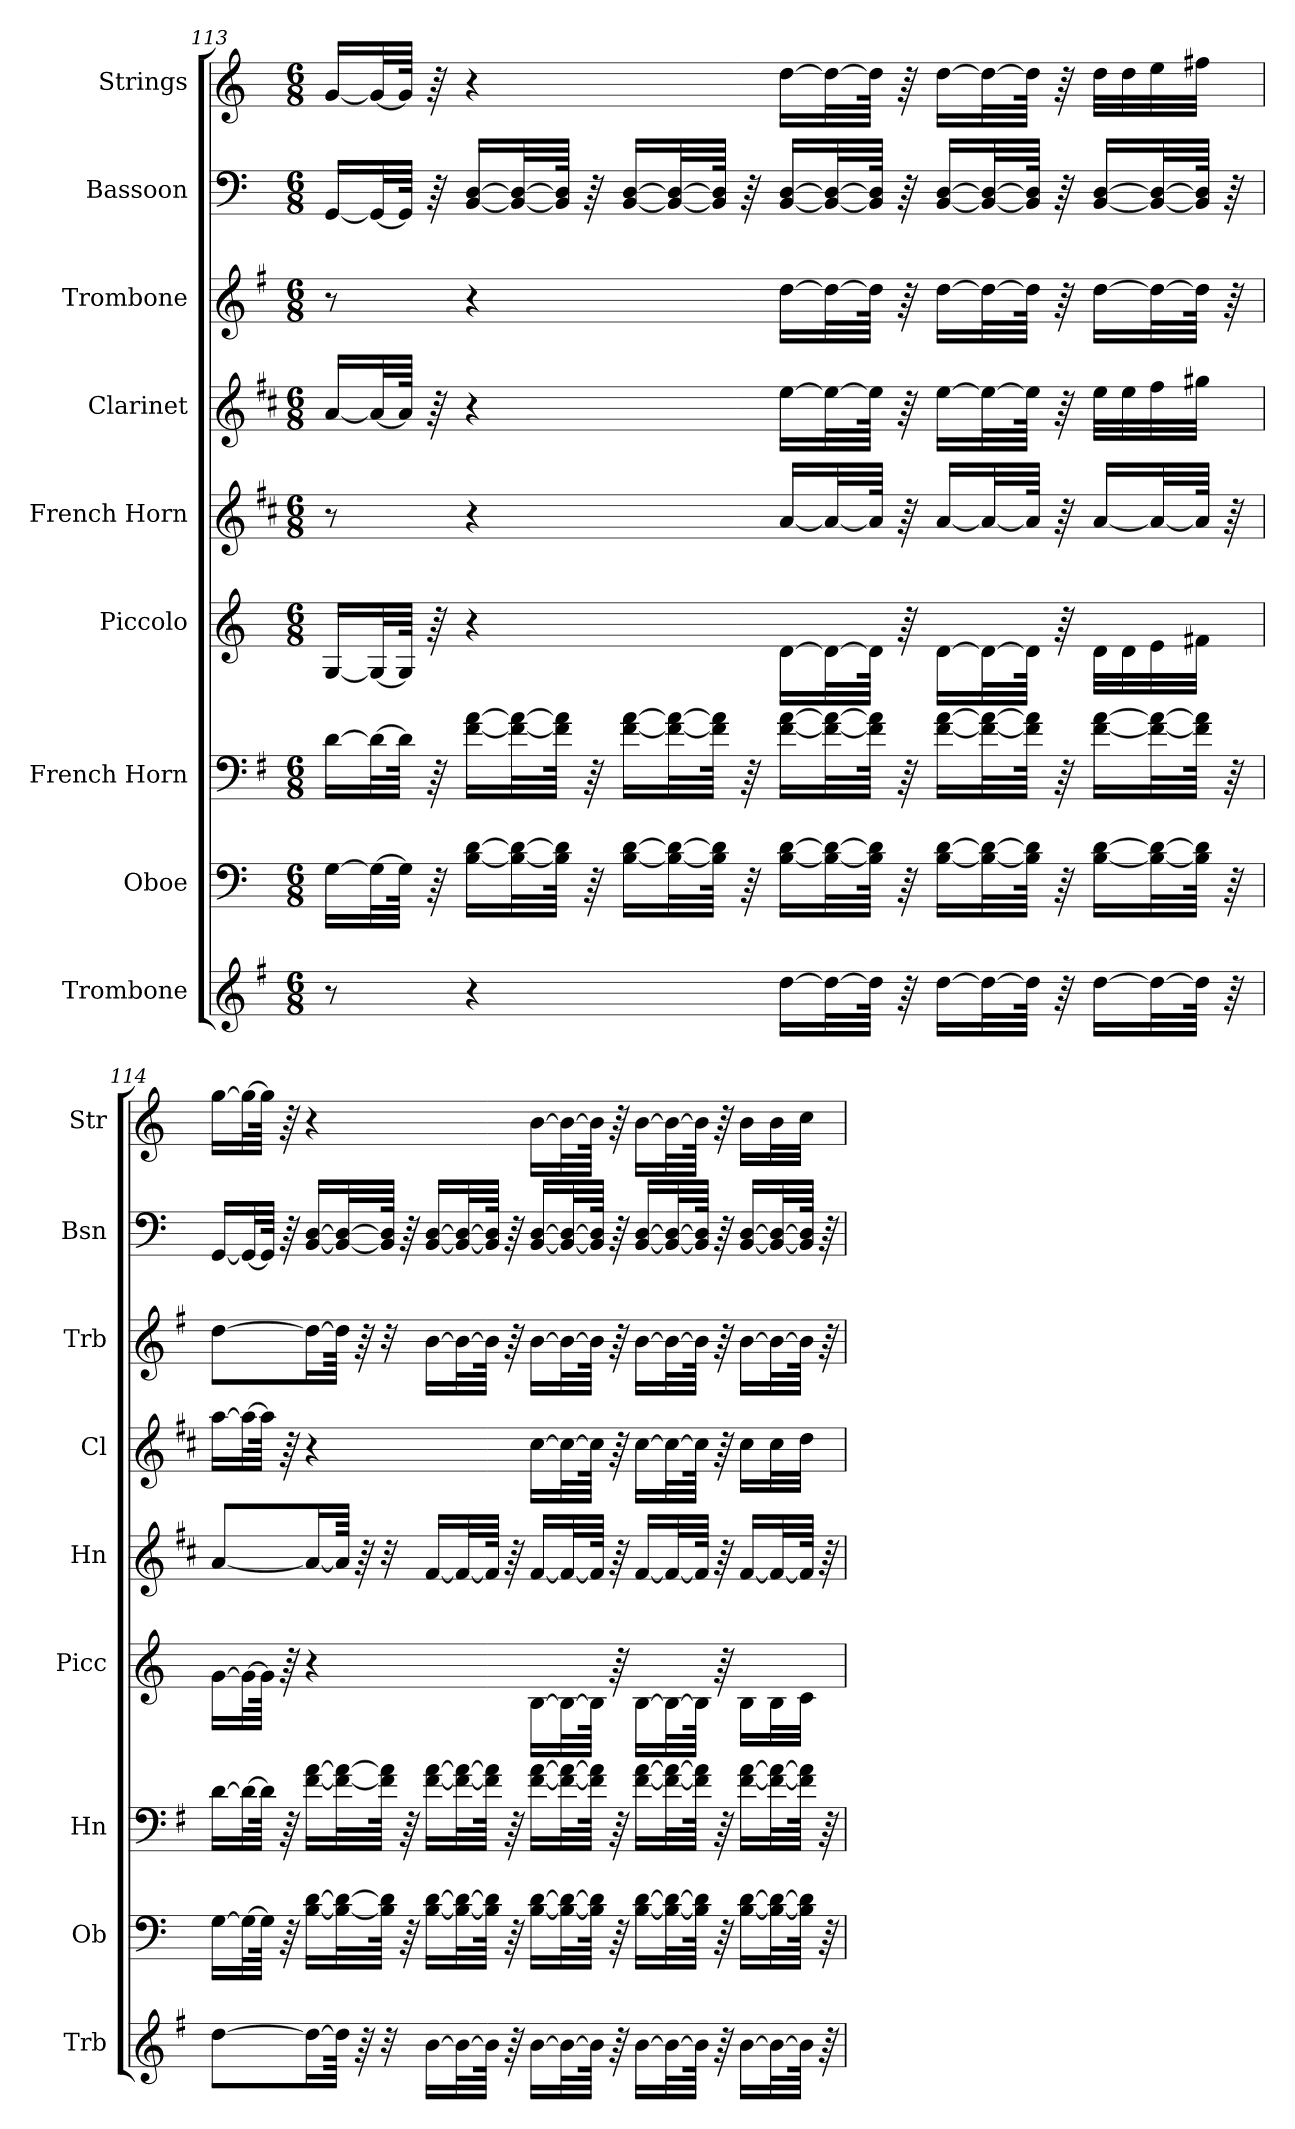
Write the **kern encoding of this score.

**kern	**kern	**kern	**kern	**kern	**kern	**kern	**kern	**kern
*part9	*part8	*part7	*part6	*part5	*part4	*part3	*part2	*part1
*staff9	*staff8	*staff7	*staff6	*staff5	*staff4	*staff3	*staff2	*staff1
*I"Trombone	*I"Oboe	*I"French Horn	*I"Piccolo	*I"French Horn	*I"Clarinet	*I"Trombone	*I"Bassoon	*I"Strings
*I'Trb	*I'Ob	*I'Hn	*I'Picc	*I'Hn	*I'Cl	*I'Trb	*I'Bsn	*I'Str
!!LO:PB:g=z
*clefG2	*clefF4	*clefF4	*clefG2	*clefG2	*clefG2	*clefG2	*clefF4	*clefG2
*	*	*ITrd4c7	*ITrd-7c-12	*ITrd4c7	*ITrd1c2	*	*	*
*k[f#]	*k[]	*k[]	*k[]	*k[f#]	*k[]	*k[f#]	*k[]	*k[]
*M6/8	*M6/8	*M6/8	*M6/8	*M6/8	*M6/8	*M6/8	*M6/8	*M6/8
=113	=113	=113	=113	=113	=113	=113	=113	=113
8r	[16G\LL	[16G\LL	[16g/LL	8r	[16g/LL	8r	[16GG/LL	[16g/LL
.	32G\L_	32G\L_	32g/L_	.	32g/L_	.	32GG/L_	32g/L_
.	64G\JJJk]	64G\JJJk]	64g/JJJk]	.	64g/JJJk]	.	64GG/JJJk]	64g/JJJk]
.	64r	64r	64r	.	64r	.	64r	64r
4r	[16B\ [16d\LL	[16B\ [16d\LL	4r	4r	4r	4r	[16BB/ [16D/LL	4r
.	32B\_ 32d\_L	32B\_ 32d\_L	.	.	.	.	32BB/_ 32D/_L	.
.	64B\] 64d\]JJJk	64B\] 64d\]JJJk	.	.	.	.	64BB/] 64D/]JJJk	.
.	64r	64r	.	.	.	.	64r	.
.	[16B\ [16d\LL	[16B\ [16d\LL	.	.	.	.	[16BB/ [16D/LL	.
.	32B\_ 32d\_L	32B\_ 32d\_L	.	.	.	.	32BB/_ 32D/_L	.
.	64B\] 64d\]JJJk	64B\] 64d\]JJJk	.	.	.	.	64BB/] 64D/]JJJk	.
.	64r	64r	.	.	.	.	64r	.
[16dd\LL	[16B\ [16d\LL	[16B\ [16d\LL	[16dd\LL	[16d/LL	[16dd\LL	[16dd\LL	[16BB/ [16D/LL	[16dd\LL
32dd\L_	32B\_ 32d\_L	32B\_ 32d\_L	32dd\L_	32d/L_	32dd\L_	32dd\L_	32BB/_ 32D/_L	32dd\L_
64dd\JJJk]	64B\] 64d\]JJJk	64B\] 64d\]JJJk	64dd\JJJk]	64d/JJJk]	64dd\JJJk]	64dd\JJJk]	64BB/] 64D/]JJJk	64dd\JJJk]
64r	64r	64r	64r	64r	64r	64r	64r	64r
[16dd\LL	[16B\ [16d\LL	[16B\ [16d\LL	[16dd\LL	[16d/LL	[16dd\LL	[16dd\LL	[16BB/ [16D/LL	[16dd\LL
32dd\L_	32B\_ 32d\_L	32B\_ 32d\_L	32dd\L_	32d/L_	32dd\L_	32dd\L_	32BB/_ 32D/_L	32dd\L_
64dd\JJJk]	64B\] 64d\]JJJk	64B\] 64d\]JJJk	64dd\JJJk]	64d/JJJk]	64dd\JJJk]	64dd\JJJk]	64BB/] 64D/]JJJk	64dd\JJJk]
64r	64r	64r	64r	64r	64r	64r	64r	64r
[16dd\LL	[16B\ [16d\LL	[16B\ [16d\LL	32dd\LLL	[16d/LL	32dd\LLL	[16dd\LL	[16BB/ [16D/LL	32dd\LLL
.	.	.	32dd\	.	32dd\	.	.	32dd\
32dd\L_	32B\_ 32d\_L	32B\_ 32d\_L	32ee\	32d/L_	32ee\	32dd\L_	32BB/_ 32D/_L	32ee\
64dd\JJJk]	64B\] 64d\]JJJk	64B\] 64d\]JJJk	32ff#X\JJJ	64d/JJJk]	32ff#X\JJJ	64dd\JJJk]	64BB/] 64D/]JJJk	32ff#X\JJJ
64r	64r	64r	.	64r	.	64r	64r	.
!!LO:PB:g=z
=114	=114	=114	=114	=114	=114	=114	=114	=114
[8dd\L	[16G\LL	[16G\LL	[16gg\LL	[8d/L	[16gg\LL	[8dd\L	[16GG/LL	[16gg\LL
.	32G\L_	32G\L_	32gg\L_	.	32gg\L_	.	32GG/L_	32gg\L_
.	64G\JJJk]	64G\JJJk]	64gg\JJJk]	.	64gg\JJJk]	.	64GG/JJJk]	64gg\JJJk]
.	64r	64r	64r	.	64r	.	64r	64r
16dd\L_	[16B\ [16d\LL	[16B\ [16d\LL	4r	16d/L_	4r	16dd\L_	[16BB/ [16D/LL	4r
64dd\JJkk]	32B\_ 32d\_L	32B\_ 32d\_L	.	64d/JJkk]	.	64dd\JJkk]	32BB/_ 32D/_L	.
64r	.	.	.	64r	.	64r	.	.
32r	64B\] 64d\]JJJk	64B\] 64d\]JJJk	.	32r	.	32r	64BB/] 64D/]JJJk	.
.	64r	64r	.	.	.	.	64r	.
[16b\LL	[16B\ [16d\LL	[16B\ [16d\LL	.	[16B/LL	.	[16b\LL	[16BB/ [16D/LL	.
32b\L_	32B\_ 32d\_L	32B\_ 32d\_L	.	32B/L_	.	32b\L_	32BB/_ 32D/_L	.
64b\JJJk]	64B\] 64d\]JJJk	64B\] 64d\]JJJk	.	64B/JJJk]	.	64b\JJJk]	64BB/] 64D/]JJJk	.
64r	64r	64r	.	64r	.	64r	64r	.
[16b\LL	[16B\ [16d\LL	[16B\ [16d\LL	[16b\LL	[16B/LL	[16b\LL	[16b\LL	[16BB/ [16D/LL	[16b\LL
32b\L_	32B\_ 32d\_L	32B\_ 32d\_L	32b\L_	32B/L_	32b\L_	32b\L_	32BB/_ 32D/_L	32b\L_
64b\JJJk]	64B\] 64d\]JJJk	64B\] 64d\]JJJk	64b\JJJk]	64B/JJJk]	64b\JJJk]	64b\JJJk]	64BB/] 64D/]JJJk	64b\JJJk]
64r	64r	64r	64r	64r	64r	64r	64r	64r
[16b\LL	[16B\ [16d\LL	[16B\ [16d\LL	[16b\LL	[16B/LL	[16b\LL	[16b\LL	[16BB/ [16D/LL	[16b\LL
32b\L_	32B\_ 32d\_L	32B\_ 32d\_L	32b\L_	32B/L_	32b\L_	32b\L_	32BB/_ 32D/_L	32b\L_
64b\JJJk]	64B\] 64d\]JJJk	64B\] 64d\]JJJk	64b\JJJk]	64B/JJJk]	64b\JJJk]	64b\JJJk]	64BB/] 64D/]JJJk	64b\JJJk]
64r	64r	64r	64r	64r	64r	64r	64r	64r
[16b\LL	[16B\ [16d\LL	[16B\ [16d\LL	16b\LL	[16B/LL	16b\LL	[16b\LL	[16BB/ [16D/LL	16b\LL
32b\L_	32B\_ 32d\_L	32B\_ 32d\_L	32b\L	32B/L_	32b\L	32b\L_	32BB/_ 32D/_L	32b\L
64b\JJJk]	64B\] 64d\]JJJk	64B\] 64d\]JJJk	32cc\JJJ	64B/JJJk]	32cc\JJJ	64b\JJJk]	64BB/] 64D/]JJJk	32cc\JJJ
64r	64r	64r	.	64r	.	64r	64r	.
=	=	=	=	=	=	=	=	=
*-	*-	*-	*-	*-	*-	*-	*-	*-
